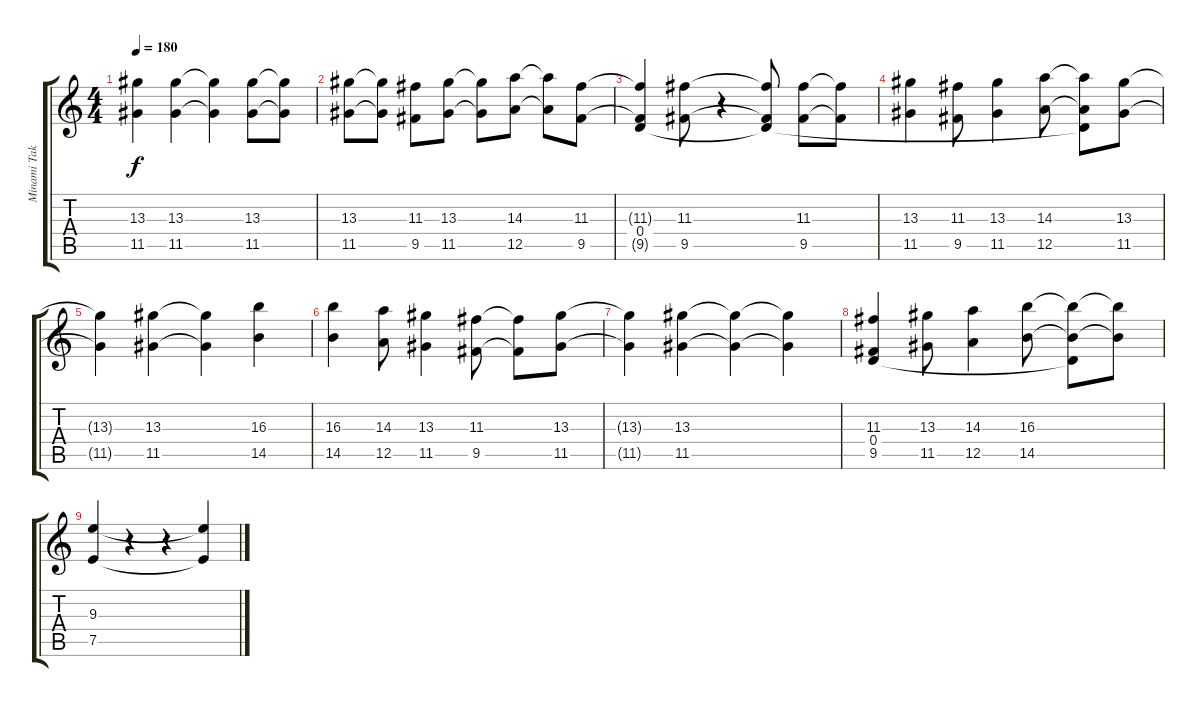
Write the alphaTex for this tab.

\track ("Minami Takahashi" "Minami Tak") {instrument acousticguitarsteel}
\staff {score tabs}
\tuning (E4 B3 G3 D3 A2 E2) {hide}
\ts (4 4)
\tempo 180
\clef g2
\ks c
(13.3 11.5).4{dy f} (13.3 11.5).4 (13.3{t} 11.5{t}).4 (13.3 11.5).8 (13.3{t} 11.5{t}).8 |
(13.3 11.5).8 (13.3{t} 11.5{t}).8 (11.3 9.5).8 (13.3 11.5).8 (13.3{t} 11.5{t}).8 (14.3 12.5).8 (14.3{t} 12.5{t}).8 (11.3 9.5).8 |
(11.3{t} 0.4 9.5{t}).4 (11.3 9.5).8 r.4 (11.3{t} 0.4{t} 9.5{t}).8 (11.3 9.5).8 (11.3{t} 9.5{t}).8 |
(13.3 11.5).4 (11.3 9.5).8 (13.3 11.5).4 (14.3 12.5).8 (14.3{t} 0.4{t} 12.5{t}).8 (13.3 11.5).8 |
(13.3{t} 11.5{t}).4 (13.3 11.5).4 (13.3{t} 11.5{t}).4 (16.3 14.5).4 |
(16.3 14.5).4 (14.3 12.5).8 (13.3 11.5).4 (11.3 9.5).8 (11.3{t} 9.5{t}).8 (13.3 11.5).8 |
(13.3{t} 11.5{t}).4 (13.3 11.5).4 (13.3{t} 11.5{t}).4 (13.3{t} 11.5{t}).4 |
(11.3 0.4 9.5).4 (13.3 11.5).8 (14.3 12.5).4 (16.3 14.5).8 (16.3{t} 0.4{t} 14.5{t}).8 (16.3{t} 14.5{t}).8 |
(9.3 7.5).4 r.4 r.4 (9.3{t} 7.5{t}).4
